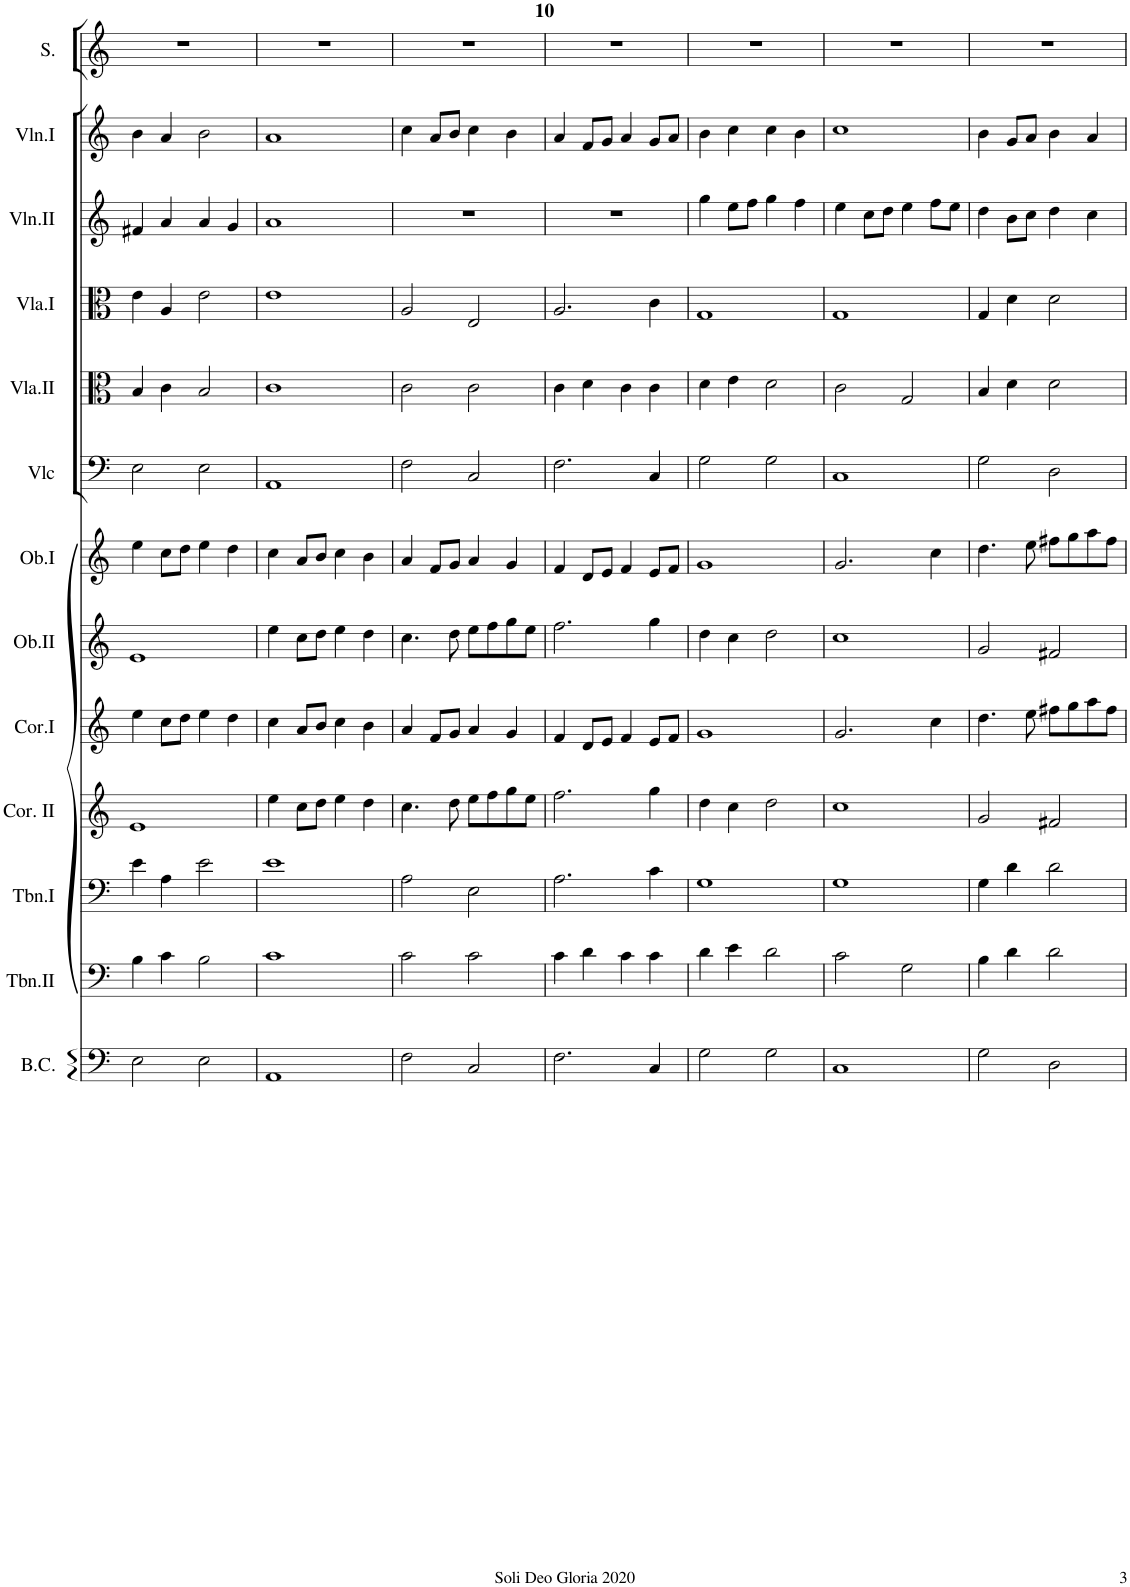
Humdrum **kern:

**kern	**kern	**kern	**kern	**kern	**kern	**kern	**kern	**kern	**kern	**kern	**kern
*part12	*part11	*part10	*part9	*part8	*part7	*part6	*part5	*part4	*part3	*part2	*part1
*staff12	*staff11	*staff10	*staff9	*staff8	*staff7	*staff6	*staff5	*staff4	*staff3	*staff2	*staff1
*I"Basse Continue	*I"Trombone II	*I"Trombone I	*I"Cornetto II	*I"Cornetto I	*I"Oboe II	*I"Oboe I	*I"Violoncelle	*I"Viola II	*I"Viola I	*I"Violon II	*I"Violon I
*I'B.C.	*I'Tbn.II	*I'Tbn.I	*I'Cor. II	*I'Cor.I	*I'Ob.II	*I'Ob.I	*I'Vlc	*I'Vla.II	*I'Vla.I	*I'Vln.II	*I'Vln.I
!!LO:PB:g=z
*clefF4	*clefF4	*clefF4	*clefG2	*clefG2	*clefG2	*clefG2	*clefF4	*clefC3	*clefC3	*clefG2	*clefG2
*k[]	*k[]	*k[]	*k[]	*k[]	*k[]	*k[]	*k[]	*k[]	*k[]	*k[]	*k[]
*M2/2	*M2/2	*M2/2	*M2/2	*M2/2	*M2/2	*M2/2	*M2/2	*M2/2	*M2/2	*M2/2	*M2/2
*met(c|)	*met(c|)	*met(c|)	*met(c|)	*met(c|)	*met(c|)	*met(c|)	*met(c|)	*met(c|)	*met(c|)	*met(c|)	*met(c|)
=7	=7	=7	=7	=7	=7	=7	=7	=7	=7	=7	=7
2E\	4B\	4e\	1e	4ee\	1e	4ee\	2E\	4B/	4e\	4f#X/	4b\
.	4c\	4A\	.	8cc\L	.	8cc\L	.	4c\	4A/	4a/	4a/
.	.	.	.	8dd\J	.	8dd\J	.	.	.	.	.
2E\	2B\	2e\	.	4ee\	.	4ee\	2E\	2B/	2e\	4a/	2b\
.	.	.	.	4dd\	.	4dd\	.	.	.	4g/	.
=8	=8	=8	=8	=8	=8	=8	=8	=8	=8	=8	=8
1AA	1c	1e	4ee\	4cc\	4ee\	4cc\	1AA	1c	1e	1a	1a
.	.	.	8cc\L	8a/L	8cc\L	8a/L	.	.	.	.	.
.	.	.	8dd\J	8b/J	8dd\J	8b/J	.	.	.	.	.
.	.	.	4ee\	4cc\	4ee\	4cc\	.	.	.	.	.
.	.	.	4dd\	4b\	4dd\	4b\	.	.	.	.	.
=9	=9	=9	=9	=9	=9	=9	=9	=9	=9	=9	=9
2F\	2c\	2A\	4.cc\	4a/	4.cc\	4a/	2F\	2c\	2A/	1r	4cc\
.	.	.	.	8f/L	.	8f/L	.	.	.	.	8a/L
.	.	.	8dd\	8g/J	8dd\	8g/J	.	.	.	.	8b/J
2C/	2c\	2E\	8ee\L	4a/	8ee\L	4a/	2C/	2c\	2E/	.	4cc\
.	.	.	8ff\	.	8ff\	.	.	.	.	.	.
.	.	.	8gg\	4g/	8gg\	4g/	.	.	.	.	4b\
.	.	.	8ee\J	.	8ee\J	.	.	.	.	.	.
=10	=10	=10	=10	=10	=10	=10	=10	=10	=10	=10	=10
2.F\	4c\	2.A\	2.ff\	4f/	2.ff\	4f/	2.F\	4c\	2.A/	1r	4a/
.	4d\	.	.	8d/L	.	8d/L	.	4d\	.	.	8f/L
.	.	.	.	8e/J	.	8e/J	.	.	.	.	8g/J
.	4c\	.	.	4f/	.	4f/	.	4c\	.	.	4a/
4C/	4c\	4c\	4gg\	8e/L	4gg\	8e/L	4C/	4c\	4c\	.	8g/L
.	.	.	.	8f/J	.	8f/J	.	.	.	.	8a/J
=11	=11	=11	=11	=11	=11	=11	=11	=11	=11	=11	=11
2G\	4d\	1G	4dd\	1g	4dd\	1g	2G\	4d\	1G	4gg\	4b\
.	4e\	.	4cc\	.	4cc\	.	.	4e\	.	8ee\L	4cc\
.	.	.	.	.	.	.	.	.	.	8ff\J	.
2G\	2d\	.	2dd\	.	2dd\	.	2G\	2d\	.	4gg\	4cc\
.	.	.	.	.	.	.	.	.	.	4ff\	4b\
=12	=12	=12	=12	=12	=12	=12	=12	=12	=12	=12	=12
1C	2c\	1G	1cc	2.g/	1cc	2.g/	1C	2c\	1G	4ee\	1cc
.	.	.	.	.	.	.	.	.	.	8cc\L	.
.	.	.	.	.	.	.	.	.	.	8dd\J	.
.	2G\	.	.	.	.	.	.	2G/	.	4ee\	.
.	.	.	.	4cc\	.	4cc\	.	.	.	8ff\L	.
.	.	.	.	.	.	.	.	.	.	8ee\J	.
=13	=13	=13	=13	=13	=13	=13	=13	=13	=13	=13	=13
2G\	4B\	4G\	2g/	4.dd\	2g/	4.dd\	2G\	4B/	4G/	4dd\	4b\
.	4d\	4d\	.	.	.	.	.	4d\	4d\	8b\L	8g/L
.	.	.	.	8ee\	.	8ee\	.	.	.	8cc\J	8a/J
2D\	2d\	2d\	2f#X/	8ff#X\L	2f#X/	8ff#X\L	2D\	2d\	2d\	4dd\	4b\
.	.	.	.	8gg\	.	8gg\	.	.	.	.	.
.	.	.	.	8aa\	.	8aa\	.	.	.	4cc\	4a/
.	.	.	.	8ff#\J	.	8ff#\J	.	.	.	.	.
=	=	=	=	=	=	=	=	=	=	=	=
*-	*-	*-	*-	*-	*-	*-	*-	*-	*-	*-	*-
